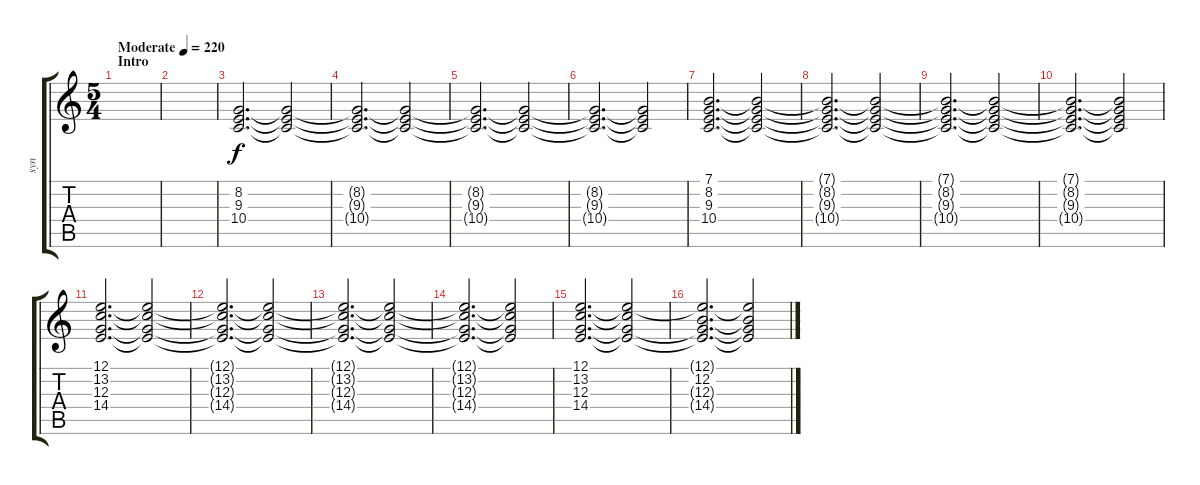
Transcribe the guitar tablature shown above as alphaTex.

\track ("syn" "syn") {instrument pad7halo}
\staff {score tabs}
\tuning (E4 B3 G3 D3 A2 E2) {hide}
\ts (5 4)
\section ("" "Intro")
\tempo (220 "Moderate")
\clef g2
\ks c
|
|
(8.2 9.3 10.4).2{d} (8.2{t} 9.3{t} 10.4{t}).2 |
(8.2{t} 9.3{t} 10.4{t}).2{d} (8.2{t} 9.3{t} 10.4{t}).2 |
(8.2{t} 9.3{t} 10.4{t}).2{d} (8.2{t} 9.3{t} 10.4{t}).2 |
(8.2{t} 9.3{t} 10.4{t}).2{d} (8.2{t} 9.3{t} 10.4{t}).2 |
(7.1 8.2 9.3 10.4).2{d} (7.1{t} 8.2{t} 9.3{t} 10.4{t}).2 |
(7.1{t} 8.2{t} 9.3{t} 10.4{t}).2{d} (7.1{t} 8.2{t} 9.3{t} 10.4{t}).2 |
(7.1{t} 8.2{t} 9.3{t} 10.4{t}).2{d} (7.1{t} 8.2{t} 9.3{t} 10.4{t}).2 |
(7.1{t} 8.2{t} 9.3{t} 10.4{t}).2{d} (7.1{t} 8.2{t} 9.3{t} 10.4{t}).2 |
(12.1 13.2 12.3 14.4).2{d} (12.1{t} 13.2{t} 12.3{t} 14.4{t}).2 |
(12.1{t} 13.2{t} 12.3{t} 14.4{t}).2{d} (12.1{t} 13.2{t} 12.3{t} 14.4{t}).2 |
(12.1{t} 13.2{t} 12.3{t} 14.4{t}).2{d} (12.1{t} 13.2{t} 12.3{t} 14.4{t}).2 |
(12.1{t} 13.2{t} 12.3{t} 14.4{t}).2{d} (12.1{t} 13.2{t} 12.3{t} 14.4{t}).2 |
(12.1 13.2 12.3 14.4).2{d} (12.1{t} 13.2{t} 12.3{t} 14.4{t}).2 |
(12.1{t} 12.2 12.3{t} 14.4{t}).2{d} (12.1{t} 12.2{t} 12.3{t} 14.4{t}).2
